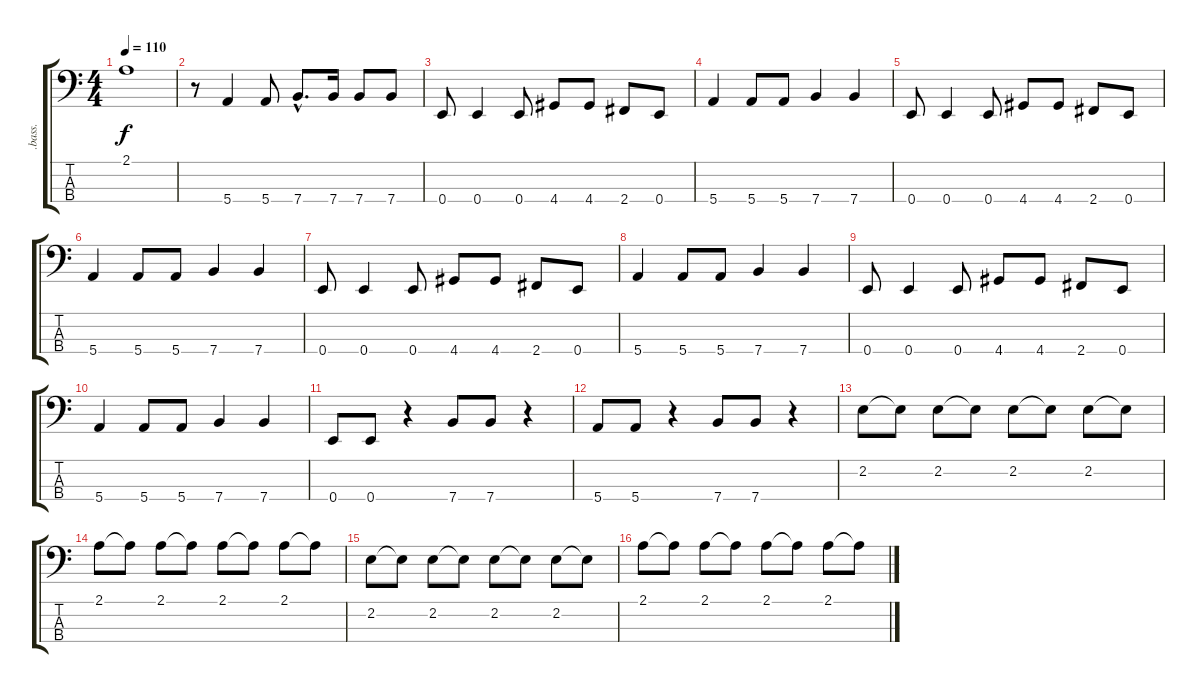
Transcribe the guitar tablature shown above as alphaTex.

\track (".bass." ".bass.") {instrument electricbassfinger}
\staff {score tabs}
\tuning (G2 D2 A1 E1) {hide}
\ts (4 4)
\tempo 110
\clef f4
\ks c
2.1.1{dy f} |
r.8 5.4.4 5.4.8 7.4{hac}.8{d} 7.4.16 7.4.8 7.4.8 |
0.4.8 0.4.4 0.4.8 4.4.8 4.4.8 2.4.8 0.4.8 |
5.4.4 5.4.8 5.4.8 7.4.4 7.4.4 |
0.4.8 0.4.4 0.4.8 4.4.8 4.4.8 2.4.8 0.4.8 |
5.4.4 5.4.8 5.4.8 7.4.4 7.4.4 |
0.4.8 0.4.4 0.4.8 4.4.8 4.4.8 2.4.8 0.4.8 |
5.4.4 5.4.8 5.4.8 7.4.4 7.4.4 |
0.4.8 0.4.4 0.4.8 4.4.8 4.4.8 2.4.8 0.4.8 |
5.4.4 5.4.8 5.4.8 7.4.4 7.4.4 |
0.4.8 0.4.8 r.4 7.4.8 7.4.8 r.4 |
5.4.8 5.4.8 r.4 7.4.8 7.4.8 r.4 |
2.2.8 2.2{t}.8 2.2.8 2.2{t}.8 2.2.8 2.2{t}.8 2.2.8 2.2{t}.8 |
2.1.8 2.1{t}.8 2.1.8 2.1{t}.8 2.1.8 2.1{t}.8 2.1.8 2.1{t}.8 |
2.2.8 2.2{t}.8 2.2.8 2.2{t}.8 2.2.8 2.2{t}.8 2.2.8 2.2{t}.8 |
2.1.8 2.1{t}.8 2.1.8 2.1{t}.8 2.1.8 2.1{t}.8 2.1.8 2.1{t}.8
